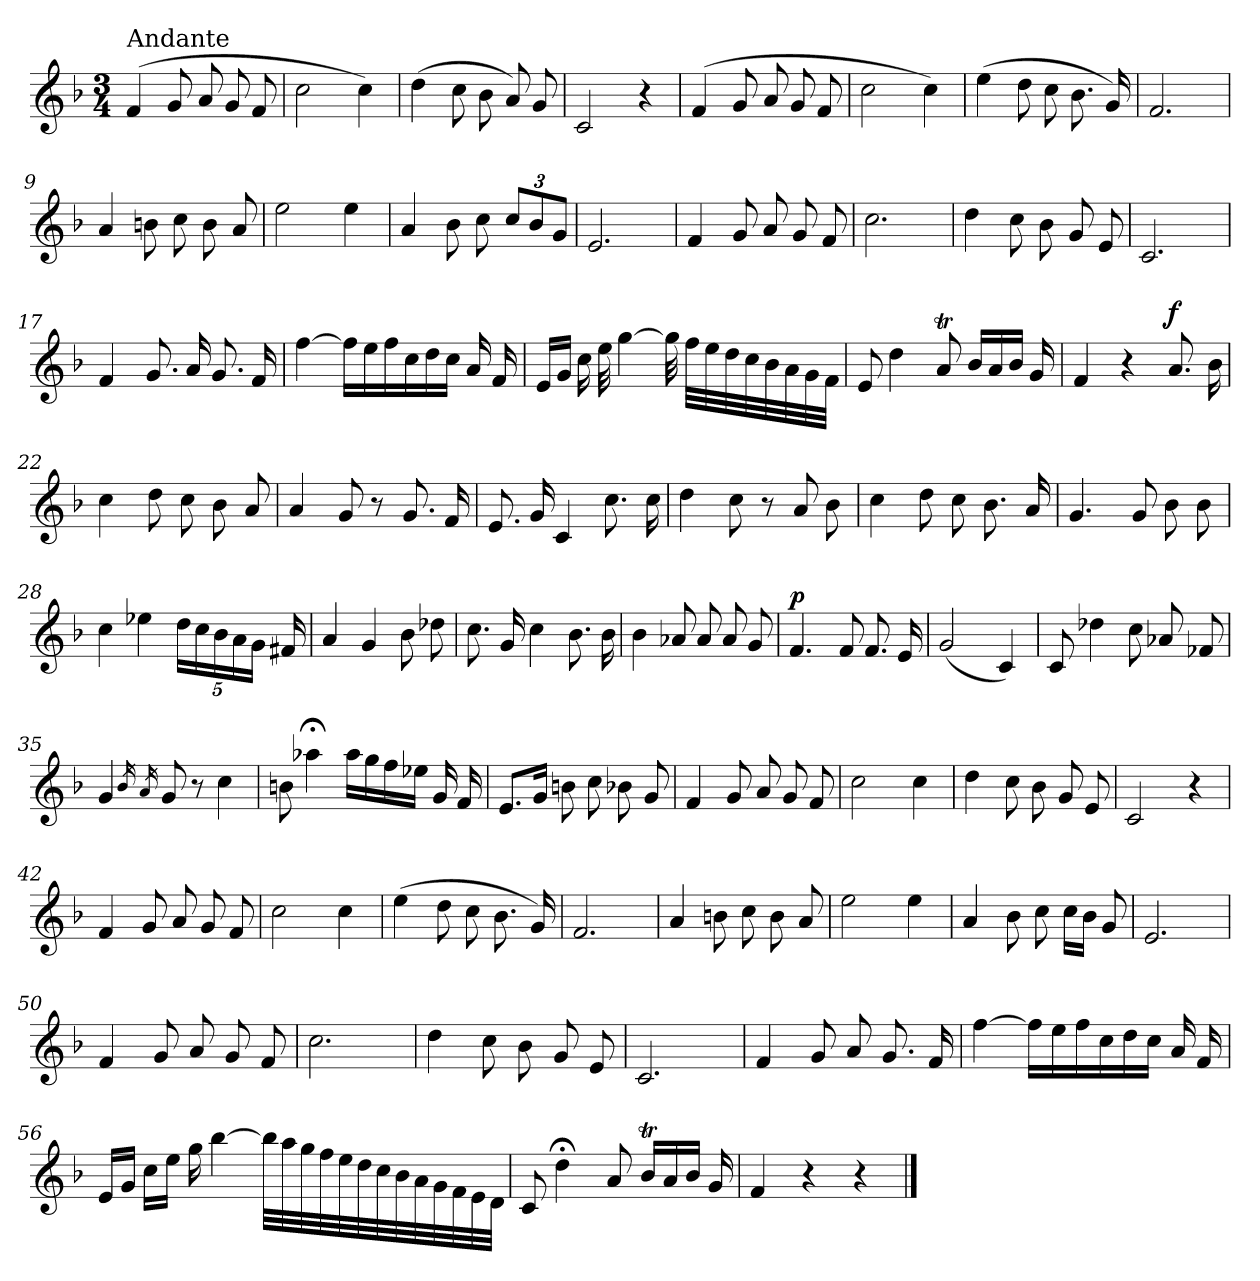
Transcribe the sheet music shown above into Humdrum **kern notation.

**kern	**dynam
*part1	*part1
*staff1	*staff1
*clefG2	*
*k[b-]	*
*F:	*
*M3/4	*
=1	=1
!LO:TX:a:t=Andante	!
(>4f/	.
8g/	.
8a/	.
8g/	.
8f/	.
=2	=2
2cc\	.
4cc\)	.
=3	=3
(>4dd\	.
8cc\	.
8b-\	.
8a/)	.
8g/	.
=4	=4
2c/	.
4r	.
=5	=5
(>4f/	.
8g/	.
8a/	.
8g/	.
8f/	.
=6	=6
2cc\	.
4cc\)	.
!!LO:LB:g=z
=7	=7
(>4ee\	.
8dd\	.
8cc\	.
8.b-\	.
16g/)	.
=8	=8
2.f/	.
=9	=9
4a/	.
8bn\	.
8cc\	.
8b\	.
8a/	.
=10	=10
2ee\	.
4ee\	.
=11	=11
4a/	.
8b-\	.
8cc\	.
12cc/L	.
12b-/	.
12g/J	.
=12	=12
2.e/	.
=13	=13
4f/	.
8g/	.
8a/	.
8g/	.
8f/	.
=14	=14
2.cc\	.
!!LO:LB:g=z
=15	=15
4dd\	.
8cc\	.
8b-\	.
8g/	.
8e/	.
=16	=16
2.c/	.
=17	=17
4f/	.
8.g/	.
16a/	.
8.g/	.
16f/	.
=18	=18
[4ff\	.
16ff\LL]	.
16ee\	.
16ff\	.
16cc\	.
16dd\	.
16cc\JJ	.
16a/	.
16f/	.
=19	=19
16e/LL	.
16g/JJ	.
16cc\	.
32ee\	.
[4gg\	.
32gg\]	.
32ff\LLL	.
32ee\	.
32dd\	.
32cc\	.
32b-\	.
32a\	.
32g\	.
32f\JJJ	.
!!LO:LB:g=z
=20	=20
8e/	.
4dd\	.
8at/	.
16b-/LL	.
16a/	.
16b-/JJ	.
16g/	.
=21	=21
4f/	.
4r	.
!	!LO:DY:a
8.a/	f
16b-\	.
=22	=22
4cc\	.
8dd\	.
8cc\	.
8b-\	.
8a/	.
=23	=23
4a/	.
8g/	.
8r	.
8.g/	.
16f/	.
=24	=24
8.e/	.
16g/	.
4c/	.
8.cc\	.
16cc\	.
=25	=25
4dd\	.
8cc\	.
8r	.
8a/	.
8b-\	.
!!LO:LB:g=z
=26	=26
4cc\	.
8dd\	.
8cc\	.
8.b-\	.
16a/	.
=27	=27
4.g/	.
8g/	.
8b-\	.
8b-\	.
=28	=28
4cc\	.
4ee-X\	.
80%3dd\LL	.
80%3cc\	.
80%3b-\	.
80%3a\	.
80%3g\JJ	.
16f#X/	.
=29	=29
4a/	.
4g/	.
8b-\	.
8dd-X\	.
=30	=30
8.cc\	.
16g/	.
4cc\	.
8.b-\	.
16b-\	.
=31	=31
4b-\	.
8a-X/	.
8a-/	.
8a-/	.
8g/	.
!!LO:LB:g=z
=32	=32
!	!LO:DY:a
4.f/	p
8f/	.
8.f/	.
16e/	.
=33	=33
(<2g/	.
4c/)	.
=34	=34
8c/	.
4dd-X\	.
8cc\	.
8a-X/	.
8f-X/	.
=35	=35
4g/	.
16qb-/	.
16qa/	.
8g/	.
8r	.
4cc\	.
=36	=36
8bn\	.
4aa-X;<\	.
16aa-\LL	.
16gg\	.
16ff\	.
16ee-X\JJ	.
16g/	.
16f/	.
!!LO:LB:g=z
=37	=37
8.e/L	.
16g/Jk	.
8bn\	.
8cc\	.
8b-X\	.
8g/	.
=38	=38
4f/	.
8g/	.
8a/	.
8g/	.
8f/	.
=39	=39
2cc\	.
4cc\	.
=40	=40
4dd\	.
8cc\	.
8b-\	.
8g/	.
8e/	.
=41	=41
2c/	.
4r	.
=42	=42
4f/	.
8g/	.
8a/	.
8g/	.
8f/	.
=43	=43
2cc\	.
4cc\	.
!!LO:LB:g=z
=44	=44
(>4ee\	.
8dd\	.
8cc\	.
8.b-\	.
16g/)	.
=45	=45
2.f/	.
=46	=46
4a/	.
8bn\	.
8cc\	.
8b\	.
8a/	.
=47	=47
2ee\	.
4ee\	.
=48	=48
4a/	.
8b-\	.
8cc\	.
16cc\LL	.
16b-\JJ	.
8g/	.
=49	=49
2.e/	.
=50	=50
4f/	.
8g/	.
8a/	.
8g/	.
8f/	.
=51	=51
2.cc\	.
!!LO:PB:g=z
=52	=52
4dd\	.
8cc\	.
8b-\	.
8g/	.
8e/	.
=53	=53
2.c/	.
=54	=54
4f/	.
8g/	.
8a/	.
8.g/	.
16f/	.
=55	=55
[4ff\	.
16ff\LL]	.
16ee\	.
16ff\	.
16cc\	.
16dd\	.
16cc\JJ	.
16a/	.
16f/	.
!!LO:LB:g=z
=56	=56
16e/LL	.
16g/JJ	.
16cc\LL	.
16ee\JJ	.
16gg\	.
[4bb-\	.
32bb-\LLL]	.
32aa\	.
32gg\	.
32ff\	.
32ee\	.
32dd\	.
32cc\	.
32b-\	.
32a\	.
32g\	.
32f\	.
32e\	.
32d\JJJ	.
=57	=57
8c/	.
4dd;<\	.
8a/	.
16b-T/LL	.
16a/	.
16b-/JJ	.
16g/	.
=58	=58
4f/	.
4r	.
4r	.
==	==
*-	*-
